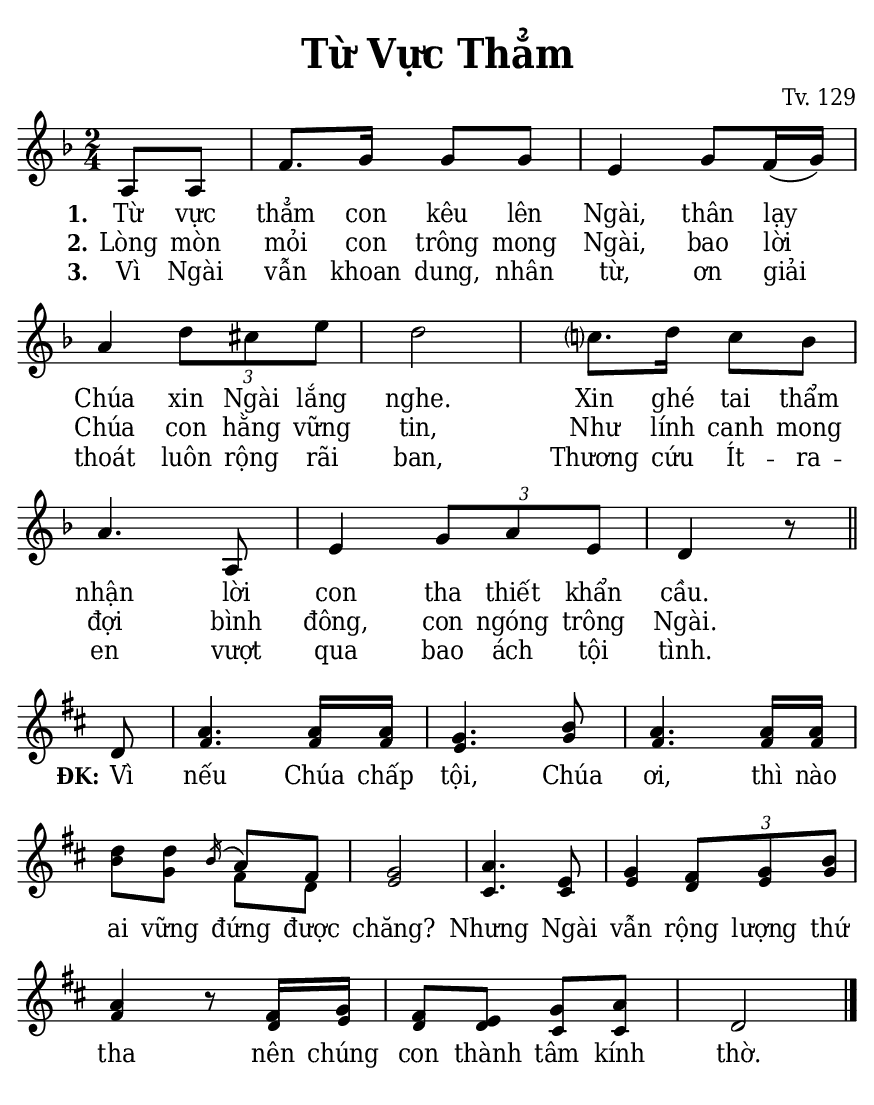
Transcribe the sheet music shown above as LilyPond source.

% Cài đặt chung\
\version "2.22.1"
\include "english.ly"

\header {
  title = \markup { \fontsize #1 "Từ Vực Thẳm" }
  composer = "Tv. 129"
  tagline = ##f
}

% Nhạc phiên khúc
nhacPhienKhucSop = \relative c' {
  \partial 4 a8 a |
  f'8. g16 g8 g 
  e4 g8 f16 (g) |
  a4 \tuplet 3/2 { d8 cs e } |
  d2 |
  c!?8. d16 c8 bf |
  a4. a,8 |
  e'4 \tuplet 3/2 { g8 a e } |
  \partial 4. d4 r8 \bar "||" \break
  
  \set Staff.explicitKeySignatureVisibility = #end-of-line-invisible
  \set Staff.printKeyCancellation = ##f
  \key d \major
  \partial 8 d8 |
  a'4. a16 a |
  g4. b8 |
  a4. a16 a |
  d8 d \slashedGrace { b16 ( } a8) fs |
  g2 |
  a4. e8 |
  g4 \tuplet 3/2 { fs8 g b } |
  a4 r8 fs16 g |
  fs8 e g a |
  d,2 \bar "|."
}

nhacPhienKhucAlto = \relative c' {
  r4 |
  R2*7
  r4.
  
  \key d \major
  d8 |
  fs4. fs16 fs |
  e4. g8 |
  fs4. fs16 fs |
  b8 g fs [d] |
  e2 |
  cs4. cs8 |
  e4 \tuplet 3/2 { d8 e g } |
  fs4 r8 d16 e |
  d8 d cs cs |
  d2
}

% Lời phiên khúc
loiPhienKhucSop = \lyrics {
  <<
    {
      \set stanza = "1."
      Từ vực thẳm con kêu lên Ngài,
      thân lạy Chúa xin Ngài lắng nghe.
      Xin ghé tai thẩm nhận lời con
      tha thiết khẩn cầu.
    }
    \new Lyrics {
	    \set associatedVoice = "beSop"
	    \set stanza = "2."
	    Lòng mòn mỏi con trông mong Ngài,
	    bao lời Chúa con hằng vững tin,
	    Như lính canh mong đợi bình đông,
	    con ngóng trông Ngài.
    }
    \new Lyrics {
	    \set associatedVoice = "beSop"
	    \set stanza = "3."
	    Vì Ngài vẫn khoan dung, nhân từ,
	    ơn giải thoát luôn rộng rãi ban,
	    Thương cứu Ít -- ra -- en vượt qua bao ách tội tình.
    }
  >>
  \set stanza = "ĐK:"
  Vì nếu Chúa chấp tội, Chúa ơi,
  thì nào ai vững đứng được chăng?
  Nhưng Ngài vẫn rộng lượng thứ tha
  nên chúng con thành tâm kính thờ.
}

% Dàn trang
\paper {
  #(set-paper-size "a5")
  top-margin = 3\mm
  bottom-margin = 3\mm
  left-margin = 3\mm
  right-margin = 3\mm
  indent = #0
  #(define fonts
	 (make-pango-font-tree "Deja Vu Serif Condensed"
	 		       "Deja Vu Serif Condensed"
			       "Deja Vu Serif Condensed"
			       (/ 20 20)))
  print-page-number = ##f
  system-system-spacing = #'((basic-distance . 0.1) (padding . 3))
}

TongNhip = {
  \key f \major \time 2/4
  \set Timing.beamExceptions = #'()
  \set Timing.baseMoment = #(ly:make-moment 1/4)
}

% Đổi kích thước nốt cho bè phụ
notBePhu =
#(define-music-function (font-size music) (number? ly:music?)
   (for-some-music
     (lambda (m)
       (if (music-is-of-type? m 'rhythmic-event)
           (begin
             (set! (ly:music-property m 'tweaks)
                   (cons `(font-size . ,font-size)
                         (ly:music-property m 'tweaks)))
             #t)
           #f))
     music)
   music)

\score {
  \new ChoirStaff <<
    \new Staff \with {
        \consists "Merge_rests_engraver"
        printPartCombineTexts = ##f
      }
      <<
      \new Voice \TongNhip \partCombine 
        \nhacPhienKhucSop
        \notBePhu -1 { \nhacPhienKhucAlto }
      \new NullVoice = beSop \nhacPhienKhucSop
      \new Lyrics \lyricsto beSop \loiPhienKhucSop
      >>
  >>
  \layout {
    \override Lyrics.LyricSpace.minimum-distance = #1.2
    \override Score.BarNumber.break-visibility = ##(#f #f #f)
    \override Score.SpacingSpanner.uniform-stretching = ##t
  } 
}
